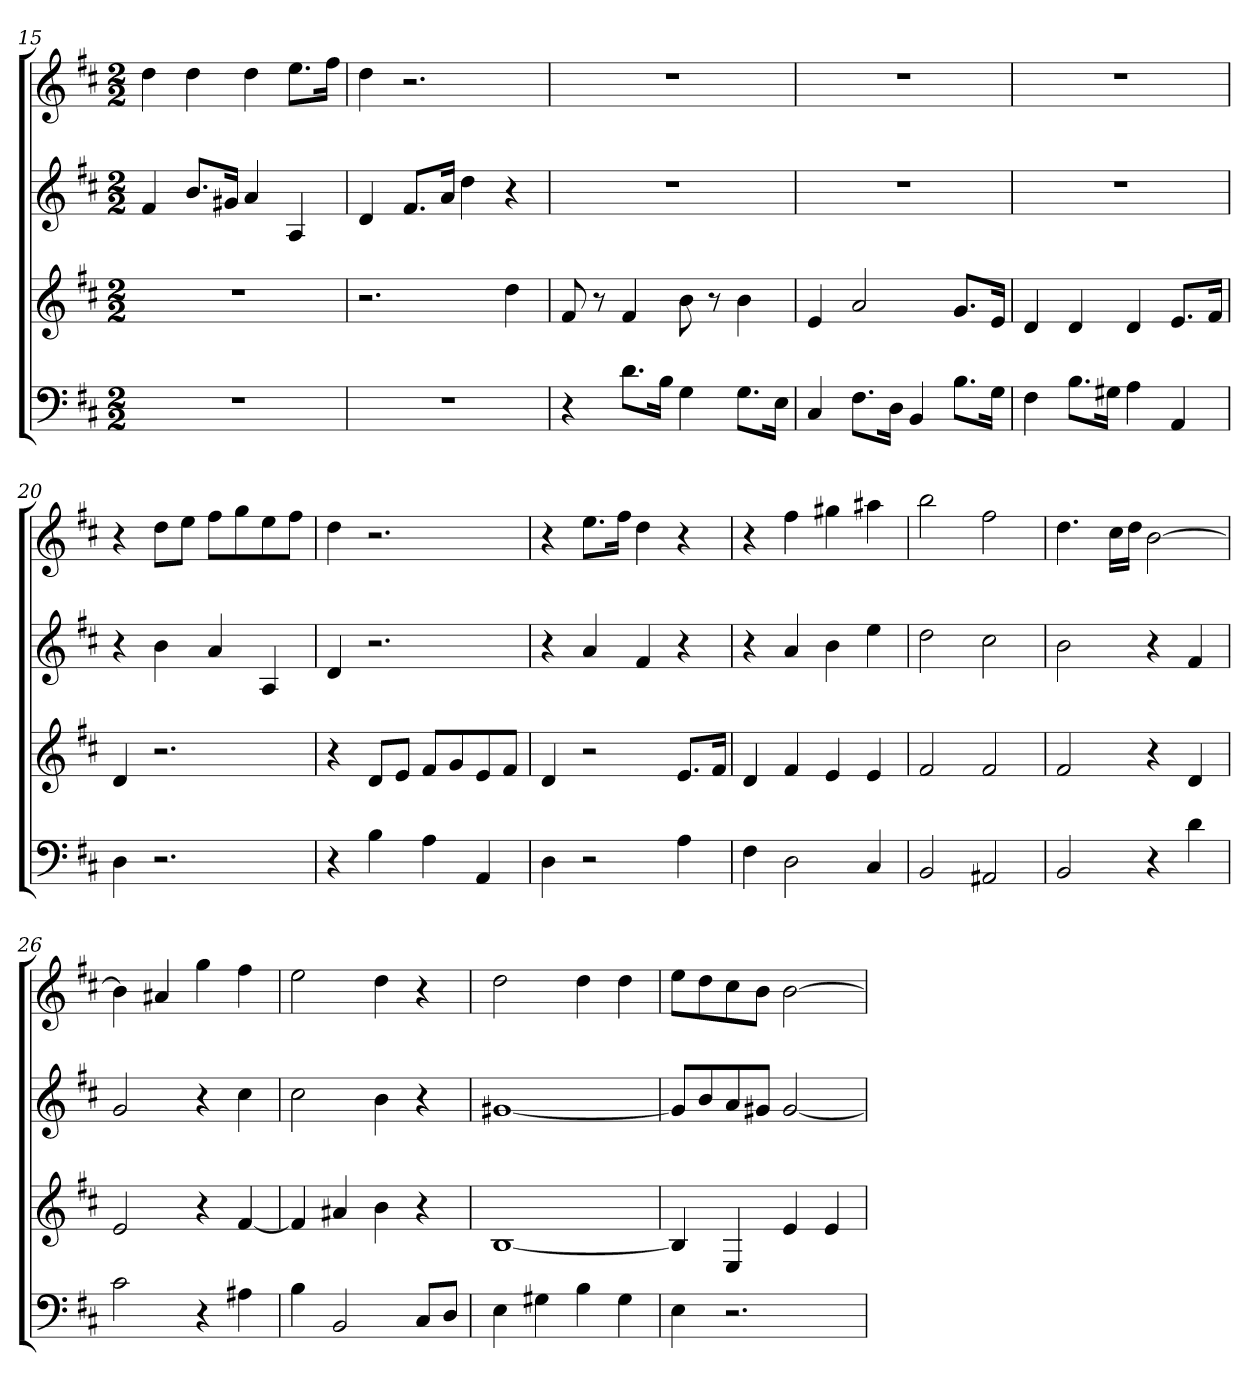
**kern	**kern	**kern	**kern
*part4	*part3	*part2	*part1
*staff4	*staff3	*staff2	*staff1
*k[f#c#]	*k[f#c#]	*k[f#c#]	*k[f#c#]
*D:	*D:	*D:	*D:
*M2/2	*M2/2	*M2/2	*M2/2
=15	=15	=15	=15
1r	1r	4f#	4dd
.	.	8.bL	4dd
.	.	16g#XJk	.
.	.	4a	4dd
.	.	4A	8.eeL
.	.	.	16ff#Jk
=16	=16	=16	=16
1r	2.r	4d	4dd
.	.	8.f#L	2.r
.	.	16aJk	.
.	.	4dd	.
.	4dd	4r	.
=17	=17	=17	=17
4r	8f#	1r	1r
.	8r	.	.
8.dL	4f#	.	.
16BJk	.	.	.
4G	8b	.	.
.	8r	.	.
8.GL	4b	.	.
16EJk	.	.	.
=18	=18	=18	=18
4C#	4e	1r	1r
8.F#L	2a	.	.
16DJk	.	.	.
4BB	.	.	.
8.BL	8.gL	.	.
16GJk	16eJk	.	.
=19	=19	=19	=19
4F#	4d	1r	1r
8.BL	4d	.	.
16G#XJk	.	.	.
4A	4d	.	.
4AA	8.eL	.	.
.	16f#Jk	.	.
=20	=20	=20	=20
4D	4d	4r	4r
2.r	2.r	4b	8ddL
.	.	.	8eeJ
.	.	4a	8ff#L
.	.	.	8gg
.	.	4A	8ee
.	.	.	8ff#J
=21	=21	=21	=21
4r	4r	4d	4dd
4B	8dL	2.r	2.r
.	8eJ	.	.
4A	8f#L	.	.
.	8g	.	.
4AA	8e	.	.
.	8f#J	.	.
=22	=22	=22	=22
4D	4d	4r	4r
2r	2r	4a	8.eeL
.	.	.	16ff#Jk
.	.	4f#	4dd
4A	8.eL	4r	4r
.	16f#Jk	.	.
=23	=23	=23	=23
4F#	4d	4r	4r
2D	4f#	4a	4ff#
.	4e	4b	4gg#X
4C#	4e	4ee	4aa#X
=24	=24	=24	=24
2BB	2f#	2dd	2bb
2AA#X	2f#	2cc#	2ff#
=25	=25	=25	=25
2BB	2f#	2b	4.dd
.	.	.	16cc#LL
.	.	.	16ddJJ
4r	4r	4r	[2b
4d	4d	4f#	.
=26	=26	=26	=26
2c#	2e	2g	4b]
.	.	.	4a#X
4r	4r	4r	4gg
4A#X	[4f#	4cc#	4ff#
=27	=27	=27	=27
4B	4f#]	2cc#	2ee
2BB	4a#X	.	.
.	4b	4b	4dd
8C#L	4r	4r	4r
8DJ	.	.	.
=28	=28	=28	=28
4E	[1B	[1g#X	2dd
4G#X	.	.	.
4B	.	.	4dd
4G#	.	.	4dd
=29	=29	=29	=29
4E	4B]	8g#L]	8eeL
.	.	8b	8dd
2.r	4E	8a	8cc#
.	.	8g#XJ	8bJ
.	4e	[2g#	[2b
.	4e	.	.
=	=	=	=
*-	*-	*-	*-
